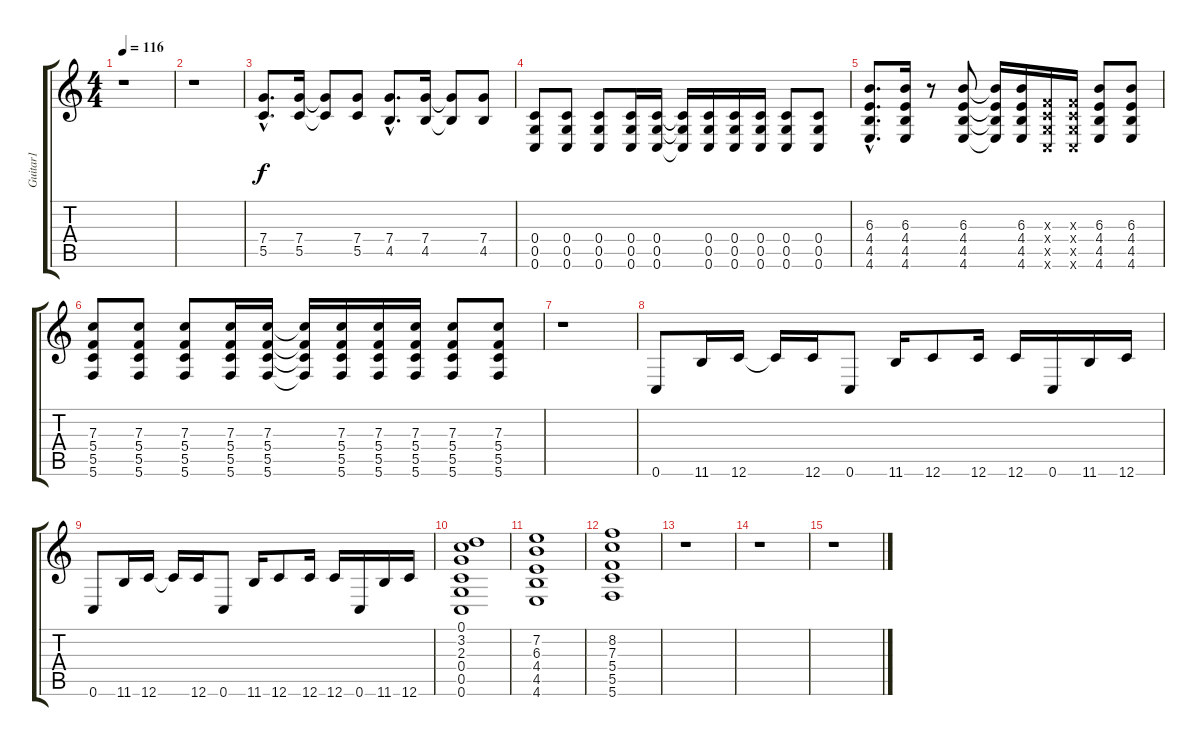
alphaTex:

\track ("Guitar1" "Guitar1") {instrument distortionguitar}
\staff {score tabs}
\tuning (D4 A3 F3 C3 G2 C2) {hide}
\ts (4 4)
\tempo 116
\clef g2
\ks c
r.1{dy f} |
r.1 |
(7.4{hac} 5.5{hac}).8{d} (7.4 5.5).16 (7.4{t} 5.5{t}).8 (7.4 5.5).8 (7.4{hac} 4.5{hac}).8{d} (7.4 4.5).16 (7.4{t} 4.5{t}).8 (7.4 4.5).8 |
(0.4 0.5 0.6).8 (0.4 0.5 0.6).8 (0.4 0.5 0.6).8 (0.4 0.5 0.6).16 (0.4 0.5 0.6).16 (0.4{t} 0.5{t} 0.6{t}).16 (0.4 0.5 0.6).16 (0.4 0.5 0.6).16 (0.4 0.5 0.6).16 (0.4 0.5 0.6).8 (0.4 0.5 0.6).8 |
(6.3{hac} 4.4{hac} 4.5{hac} 4.6{hac}).8{d} (6.3 4.4 4.5 4.6).16 r.8 (6.3 4.4 4.5 4.6).8 (6.3{t} 4.4{t} 4.5{t} 4.6{t}).16 (6.3 4.4 4.5 4.6).16 (0.3{x} 0.4{x} 0.5{x} 0.6{x}).16 (0.3{x} 0.4{x} 0.5{x} 0.6{x}).16 (6.3 4.4 4.5 4.6).8 (6.3 4.4 4.5 4.6).8 |
(7.3 5.4 5.5 5.6).8 (7.3 5.4 5.5 5.6).8 (7.3 5.4 5.5 5.6).8 (7.3 5.4 5.5 5.6).16 (7.3 5.4 5.5 5.6).16 (7.3{t} 5.4{t} 5.5{t} 5.6{t}).16 (7.3 5.4 5.5 5.6).16 (7.3 5.4 5.5 5.6).16 (7.3 5.4 5.5 5.6).16 (7.3 5.4 5.5 5.6).8 (7.3 5.4 5.5 5.6).8 |
r.1 |
0.6.8 11.6.16 12.6.16 12.6{t}.16 12.6.16 0.6.8 11.6.16 12.6.8 12.6.16 12.6.16 0.6.16 11.6.16 12.6.16 |
0.6.8 11.6.16 12.6.16 12.6{t}.16 12.6.16 0.6.8 11.6.16 12.6.8 12.6.16 12.6.16 0.6.16 11.6.16 12.6.16 |
(0.1 3.2 2.3 0.4 0.5 0.6).1 |
(7.2 6.3 4.4 4.5 4.6).1 |
(8.2 7.3 5.4 5.5 5.6).1 |
r.1 |
r.1 |
r.1
